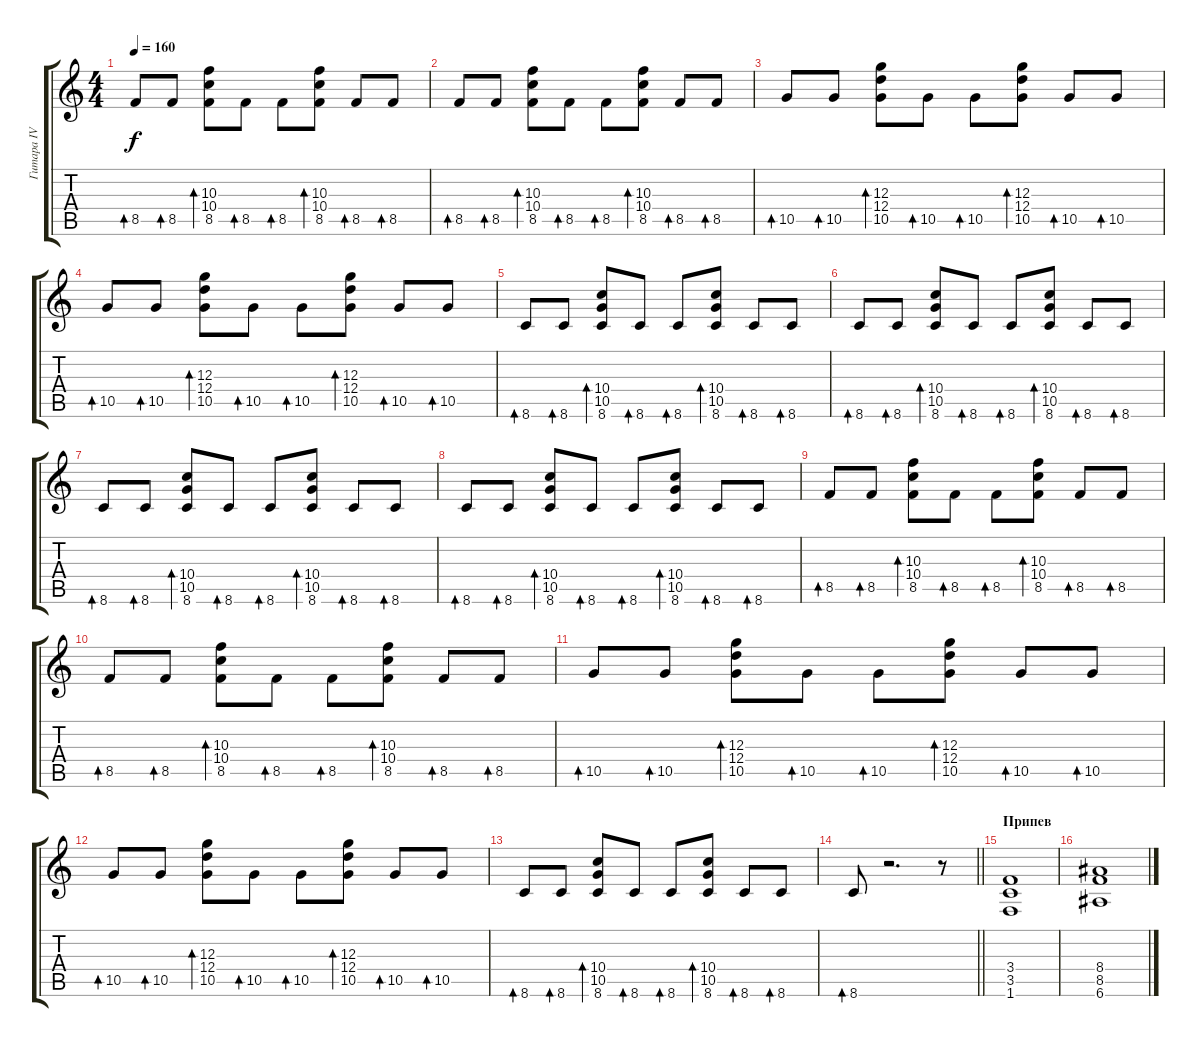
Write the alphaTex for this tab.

\track ("Гитара IV" "Гитара IV") {instrument overdrivenguitar}
\staff {score tabs}
\tuning (E4 B3 G3 D3 A2 E2) {hide}
\ts (4 4)
\tempo 160
\clef g2
\ks c
8.5.8{bd 60 dy f} 8.5.8{bd 60} (10.3 10.4 8.5).8{bd 60} 8.5.8{bd 60} 8.5.8{bd 60} (10.3 10.4 8.5).8{bd 60} 8.5.8{bd 60} 8.5.8{bd 60} |
8.5.8{bd 60} 8.5.8{bd 60} (10.3 10.4 8.5).8{bd 60} 8.5.8{bd 60} 8.5.8{bd 60} (10.3 10.4 8.5).8{bd 60} 8.5.8{bd 60} 8.5.8{bd 60} |
10.5.8{bd 60} 10.5.8{bd 60} (12.3 12.4 10.5).8{bd 60} 10.5.8{bd 60} 10.5.8{bd 60} (12.3 12.4 10.5).8{bd 60} 10.5.8{bd 60} 10.5.8{bd 60} |
10.5.8{bd 60} 10.5.8{bd 60} (12.3 12.4 10.5).8{bd 60} 10.5.8{bd 60} 10.5.8{bd 60} (12.3 12.4 10.5).8{bd 60} 10.5.8{bd 60} 10.5.8{bd 60} |
8.6.8{bd 60} 8.6.8{bd 60} (10.4 10.5 8.6).8{bd 60} 8.6.8{bd 60} 8.6.8{bd 60} (10.4 10.5 8.6).8{bd 60} 8.6.8{bd 60} 8.6.8{bd 60} |
8.6.8{bd 60} 8.6.8{bd 60} (10.4 10.5 8.6).8{bd 60} 8.6.8{bd 60} 8.6.8{bd 60} (10.4 10.5 8.6).8{bd 60} 8.6.8{bd 60} 8.6.8{bd 60} |
8.6.8{bd 60} 8.6.8{bd 60} (10.4 10.5 8.6).8{bd 60} 8.6.8{bd 60} 8.6.8{bd 60} (10.4 10.5 8.6).8{bd 60} 8.6.8{bd 60} 8.6.8{bd 60} |
8.6.8{bd 60} 8.6.8{bd 60} (10.4 10.5 8.6).8{bd 60} 8.6.8{bd 60} 8.6.8{bd 60} (10.4 10.5 8.6).8{bd 60} 8.6.8{bd 60} 8.6.8{bd 60} |
8.5.8{bd 60} 8.5.8{bd 60} (10.3 10.4 8.5).8{bd 60} 8.5.8{bd 60} 8.5.8{bd 60} (10.3 10.4 8.5).8{bd 60} 8.5.8{bd 60} 8.5.8{bd 60} |
8.5.8{bd 60} 8.5.8{bd 60} (10.3 10.4 8.5).8{bd 60} 8.5.8{bd 60} 8.5.8{bd 60} (10.3 10.4 8.5).8{bd 60} 8.5.8{bd 60} 8.5.8{bd 60} |
10.5.8{bd 60} 10.5.8{bd 60} (12.3 12.4 10.5).8{bd 60} 10.5.8{bd 60} 10.5.8{bd 60} (12.3 12.4 10.5).8{bd 60} 10.5.8{bd 60} 10.5.8{bd 60} |
10.5.8{bd 60} 10.5.8{bd 60} (12.3 12.4 10.5).8{bd 60} 10.5.8{bd 60} 10.5.8{bd 60} (12.3 12.4 10.5).8{bd 60} 10.5.8{bd 60} 10.5.8{bd 60} |
8.6.8{bd 60} 8.6.8{bd 60} (10.4 10.5 8.6).8{bd 60} 8.6.8{bd 60} 8.6.8{bd 60} (10.4 10.5 8.6).8{bd 60} 8.6.8{bd 60} 8.6.8{bd 60} |
\barLineRight lightlight
8.6.8{bd 60} r.2{d} r.8 |
\section ("" "Припев")
(3.4 3.5 1.6).1 |
(8.4 8.5 6.6).1
